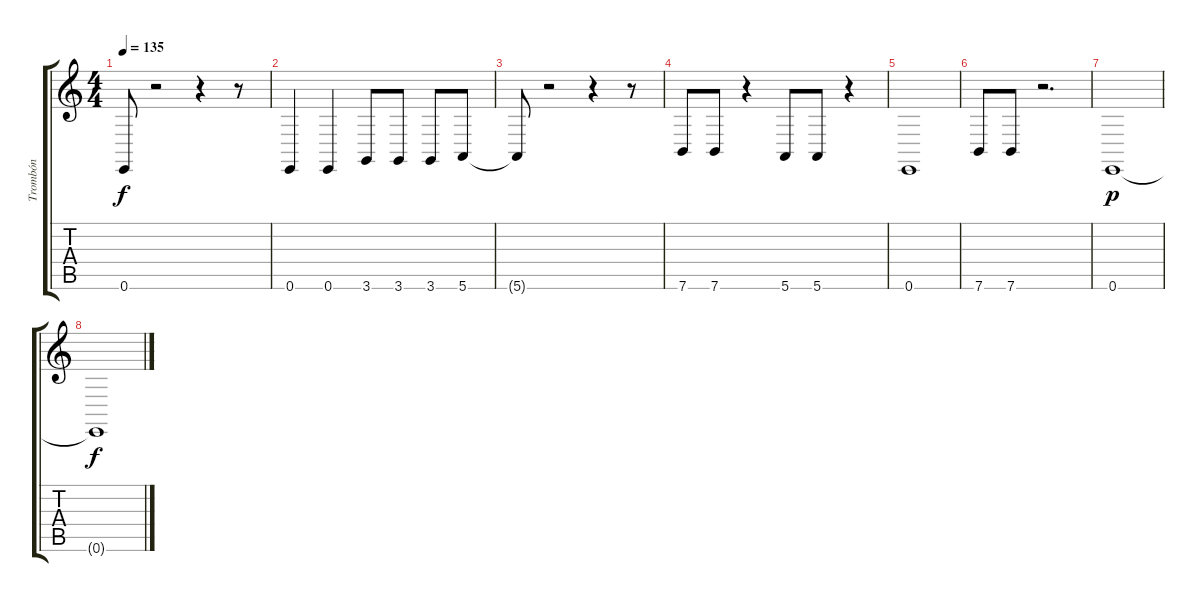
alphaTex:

\track ("Trombón" "Trombón") {instrument trombone}
\staff {score tabs}
\tuning (E4 B3 G3 D3 A2 E2) {hide}
\ts (4 4)
\tempo 135
\clef g2
\ks c
0.6{t}.8{dy f} r.2 r.4 r.8 |
0.6.4 0.6.4 3.6.8 3.6.8 3.6.8 5.6.8 |
5.6{t}.8 r.2 r.4 r.8 |
7.6.8 7.6.8 r.4 5.6.8 5.6.8 r.4 |
0.6.1 |
7.6.8 7.6.8 r.2{d} |
0.6.1{dy p} |
0.6{t}.1{dy f}
